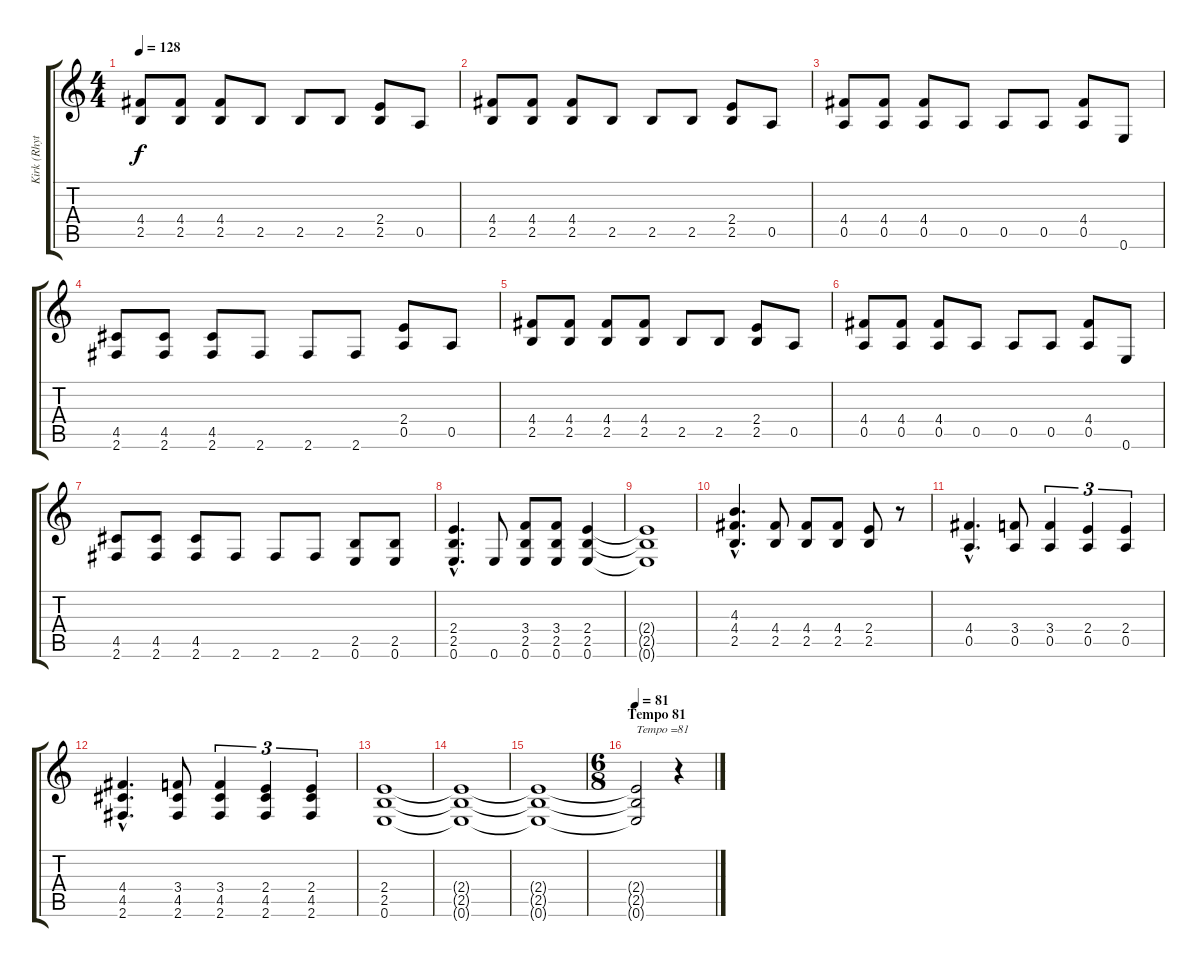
\track ("Kirk (Rhythm Guitar)" "Kirk (Rhyt") {instrument distortionguitar}
\staff {score tabs}
\tuning (E4 B3 G3 D3 A2 E2) {hide}
\ts (4 4)
\tempo 128
\clef g2
\ks c
(4.4 2.5).8{dy f} (4.4 2.5).8 (4.4 2.5).8 2.5.8 2.5.8 2.5.8 (2.4 2.5).8 0.5.8 |
(4.4 2.5).8 (4.4 2.5).8 (4.4 2.5).8 2.5.8 2.5.8 2.5.8 (2.4 2.5).8 0.5.8 |
(4.4 0.5).8 (4.4 0.5).8 (4.4 0.5).8 0.5.8 0.5.8 0.5.8 (4.4 0.5).8 0.6.8 |
(4.5 2.6).8 (4.5 2.6).8 (4.5 2.6).8 2.6.8 2.6.8 2.6.8 (2.4 0.5).8 0.5.8 |
(4.4 2.5).8 (4.4 2.5).8 (4.4 2.5).8 (4.4 2.5).8 2.5.8 2.5.8 (2.4 2.5).8 0.5.8 |
(4.4 0.5).8 (4.4 0.5).8 (4.4 0.5).8 0.5.8 0.5.8 0.5.8 (4.4 0.5).8 0.6.8 |
(4.5 2.6).8 (4.5 2.6).8 (4.5 2.6).8 2.6.8 2.6.8 2.6.8 (2.5 0.6).8 (2.5 0.6).8 |
(2.4{hac} 2.5{hac} 0.6{hac}).4{d} 0.6.8 (3.4 2.5 0.6).8 (3.4 2.5 0.6).8 (2.4 2.5 0.6).4 |
(2.4{t} 2.5{t} 0.6{t}).1 |
(4.3{hac} 4.4{hac} 2.5{hac}).4{d} (4.4 2.5).8 (4.4 2.5).8 (4.4 2.5).8 (2.4 2.5).8 r.8 |
(4.4{hac} 0.5{hac}).4{d} (3.4 0.5).8 (3.4 0.5).4{tu (3 2)} (2.4 0.5).4{tu (3 2)} (2.4 0.5).4{tu (3 2)} |
(4.4{hac} 4.5{hac} 2.6{hac}).4{d} (3.4 4.5 2.6).8 (3.4 4.5 2.6).4{tu (3 2)} (2.4 4.5 2.6).4{tu (3 2)} (2.4 4.5 2.6).4{tu (3 2)} |
(2.4 2.5 0.6).1{volume 7} |
(2.4{t} 2.5{t} 0.6{t}).1 |
(2.4{t} 2.5{t} 0.6{t}).1{volume 3} |
\ts (6 8)
\section ("" "Tempo 81")
\tempo 81
(2.4{t} 2.5{t} 0.6{t}).2{txt "Tempo =81"} r.4
